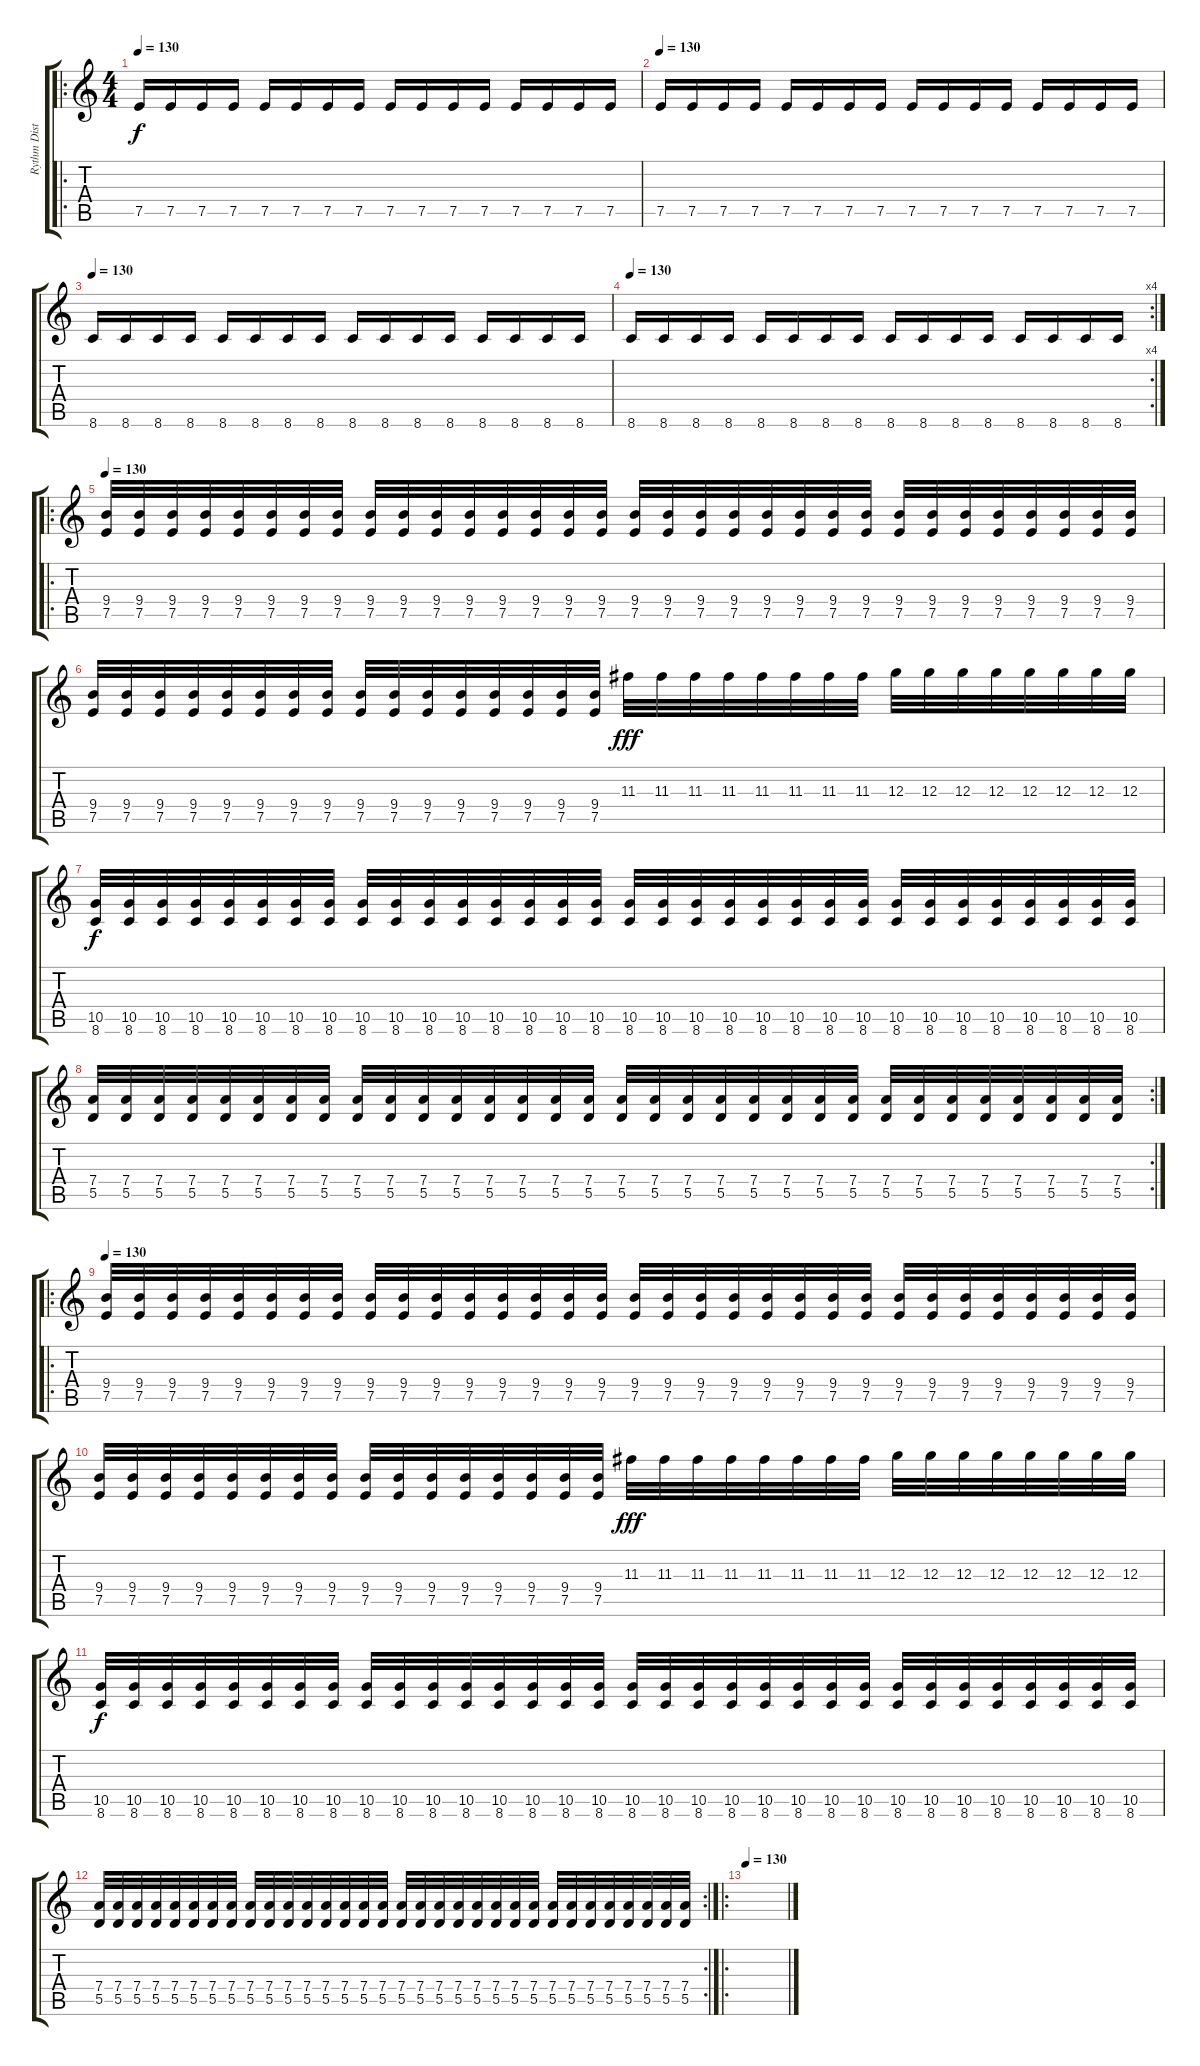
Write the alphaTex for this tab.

\track ("Rythm Distortion Guitar" "Rythm Dist") {instrument distortionguitar}
\staff {score tabs}
\tuning (E4 B3 G3 D3 A2 E2) {hide}
\ro
\ts (4 4)
\tempo 130
\clef g2
\ks c
7.5.16{dy f} 7.5.16 7.5.16 7.5.16 7.5.16 7.5.16 7.5.16 7.5.16 7.5.16 7.5.16 7.5.16 7.5.16 7.5.16 7.5.16 7.5.16 7.5.16 |
\tempo 130
7.5.16 7.5.16 7.5.16 7.5.16 7.5.16 7.5.16 7.5.16 7.5.16 7.5.16 7.5.16 7.5.16 7.5.16 7.5.16 7.5.16 7.5.16 7.5.16 |
\tempo 130
8.6.16 8.6.16 8.6.16 8.6.16 8.6.16 8.6.16 8.6.16 8.6.16 8.6.16 8.6.16 8.6.16 8.6.16 8.6.16 8.6.16 8.6.16 8.6.16 |
\rc 4
\tempo 130
8.6.16 8.6.16 8.6.16 8.6.16 8.6.16 8.6.16 8.6.16 8.6.16 8.6.16 8.6.16 8.6.16 8.6.16 8.6.16 8.6.16 8.6.16 8.6.16 |
\ro
\tempo 130
(9.4 7.5).32 (9.4 7.5).32 (9.4 7.5).32 (9.4 7.5).32 (9.4 7.5).32 (9.4 7.5).32 (9.4 7.5).32 (9.4 7.5).32 (9.4 7.5).32 (9.4 7.5).32 (9.4 7.5).32 (9.4 7.5).32 (9.4 7.5).32 (9.4 7.5).32 (9.4 7.5).32 (9.4 7.5).32 (9.4 7.5).32 (9.4 7.5).32 (9.4 7.5).32 (9.4 7.5).32 (9.4 7.5).32 (9.4 7.5).32 (9.4 7.5).32 (9.4 7.5).32 (9.4 7.5).32 (9.4 7.5).32 (9.4 7.5).32 (9.4 7.5).32 (9.4 7.5).32 (9.4 7.5).32 (9.4 7.5).32 (9.4 7.5).32 |
(9.4 7.5).32 (9.4 7.5).32 (9.4 7.5).32 (9.4 7.5).32 (9.4 7.5).32 (9.4 7.5).32 (9.4 7.5).32 (9.4 7.5).32 (9.4 7.5).32 (9.4 7.5).32 (9.4 7.5).32 (9.4 7.5).32 (9.4 7.5).32 (9.4 7.5).32 (9.4 7.5).32 (9.4 7.5).32 11.3.32{dy fff} 11.3.32 11.3.32 11.3.32 11.3.32 11.3.32 11.3.32 11.3.32 12.3.32 12.3.32 12.3.32 12.3.32 12.3.32 12.3.32 12.3.32 12.3.32 |
(10.5 8.6).32{dy f} (10.5 8.6).32 (10.5 8.6).32 (10.5 8.6).32 (10.5 8.6).32 (10.5 8.6).32 (10.5 8.6).32 (10.5 8.6).32 (10.5 8.6).32 (10.5 8.6).32 (10.5 8.6).32 (10.5 8.6).32 (10.5 8.6).32 (10.5 8.6).32 (10.5 8.6).32 (10.5 8.6).32 (10.5 8.6).32 (10.5 8.6).32 (10.5 8.6).32 (10.5 8.6).32 (10.5 8.6).32 (10.5 8.6).32 (10.5 8.6).32 (10.5 8.6).32 (10.5 8.6).32 (10.5 8.6).32 (10.5 8.6).32 (10.5 8.6).32 (10.5 8.6).32 (10.5 8.6).32 (10.5 8.6).32 (10.5 8.6).32 |
\rc 2
(7.4 5.5).32 (7.4 5.5).32 (7.4 5.5).32 (7.4 5.5).32 (7.4 5.5).32 (7.4 5.5).32 (7.4 5.5).32 (7.4 5.5).32 (7.4 5.5).32 (7.4 5.5).32 (7.4 5.5).32 (7.4 5.5).32 (7.4 5.5).32 (7.4 5.5).32 (7.4 5.5).32 (7.4 5.5).32 (7.4 5.5).32 (7.4 5.5).32 (7.4 5.5).32 (7.4 5.5).32 (7.4 5.5).32 (7.4 5.5).32 (7.4 5.5).32 (7.4 5.5).32 (7.4 5.5).32 (7.4 5.5).32 (7.4 5.5).32 (7.4 5.5).32 (7.4 5.5).32 (7.4 5.5).32 (7.4 5.5).32 (7.4 5.5).32 |
\ro
\tempo 130
(9.4 7.5).32 (9.4 7.5).32 (9.4 7.5).32 (9.4 7.5).32 (9.4 7.5).32 (9.4 7.5).32 (9.4 7.5).32 (9.4 7.5).32 (9.4 7.5).32 (9.4 7.5).32 (9.4 7.5).32 (9.4 7.5).32 (9.4 7.5).32 (9.4 7.5).32 (9.4 7.5).32 (9.4 7.5).32 (9.4 7.5).32 (9.4 7.5).32 (9.4 7.5).32 (9.4 7.5).32 (9.4 7.5).32 (9.4 7.5).32 (9.4 7.5).32 (9.4 7.5).32 (9.4 7.5).32 (9.4 7.5).32 (9.4 7.5).32 (9.4 7.5).32 (9.4 7.5).32 (9.4 7.5).32 (9.4 7.5).32 (9.4 7.5).32 |
(9.4 7.5).32 (9.4 7.5).32 (9.4 7.5).32 (9.4 7.5).32 (9.4 7.5).32 (9.4 7.5).32 (9.4 7.5).32 (9.4 7.5).32 (9.4 7.5).32 (9.4 7.5).32 (9.4 7.5).32 (9.4 7.5).32 (9.4 7.5).32 (9.4 7.5).32 (9.4 7.5).32 (9.4 7.5).32 11.3.32{dy fff} 11.3.32 11.3.32 11.3.32 11.3.32 11.3.32 11.3.32 11.3.32 12.3.32 12.3.32 12.3.32 12.3.32 12.3.32 12.3.32 12.3.32 12.3.32 |
(10.5 8.6).32{dy f} (10.5 8.6).32 (10.5 8.6).32 (10.5 8.6).32 (10.5 8.6).32 (10.5 8.6).32 (10.5 8.6).32 (10.5 8.6).32 (10.5 8.6).32 (10.5 8.6).32 (10.5 8.6).32 (10.5 8.6).32 (10.5 8.6).32 (10.5 8.6).32 (10.5 8.6).32 (10.5 8.6).32 (10.5 8.6).32 (10.5 8.6).32 (10.5 8.6).32 (10.5 8.6).32 (10.5 8.6).32 (10.5 8.6).32 (10.5 8.6).32 (10.5 8.6).32 (10.5 8.6).32 (10.5 8.6).32 (10.5 8.6).32 (10.5 8.6).32 (10.5 8.6).32 (10.5 8.6).32 (10.5 8.6).32 (10.5 8.6).32 |
\rc 2
(7.4 5.5).32 (7.4 5.5).32 (7.4 5.5).32 (7.4 5.5).32 (7.4 5.5).32 (7.4 5.5).32 (7.4 5.5).32 (7.4 5.5).32 (7.4 5.5).32 (7.4 5.5).32 (7.4 5.5).32 (7.4 5.5).32 (7.4 5.5).32 (7.4 5.5).32 (7.4 5.5).32 (7.4 5.5).32 (7.4 5.5).32 (7.4 5.5).32 (7.4 5.5).32 (7.4 5.5).32 (7.4 5.5).32 (7.4 5.5).32 (7.4 5.5).32 (7.4 5.5).32 (7.4 5.5).32 (7.4 5.5).32 (7.4 5.5).32 (7.4 5.5).32 (7.4 5.5).32 (7.4 5.5).32 (7.4 5.5).32 (7.4 5.5).32 |
\ro
\tempo 130
